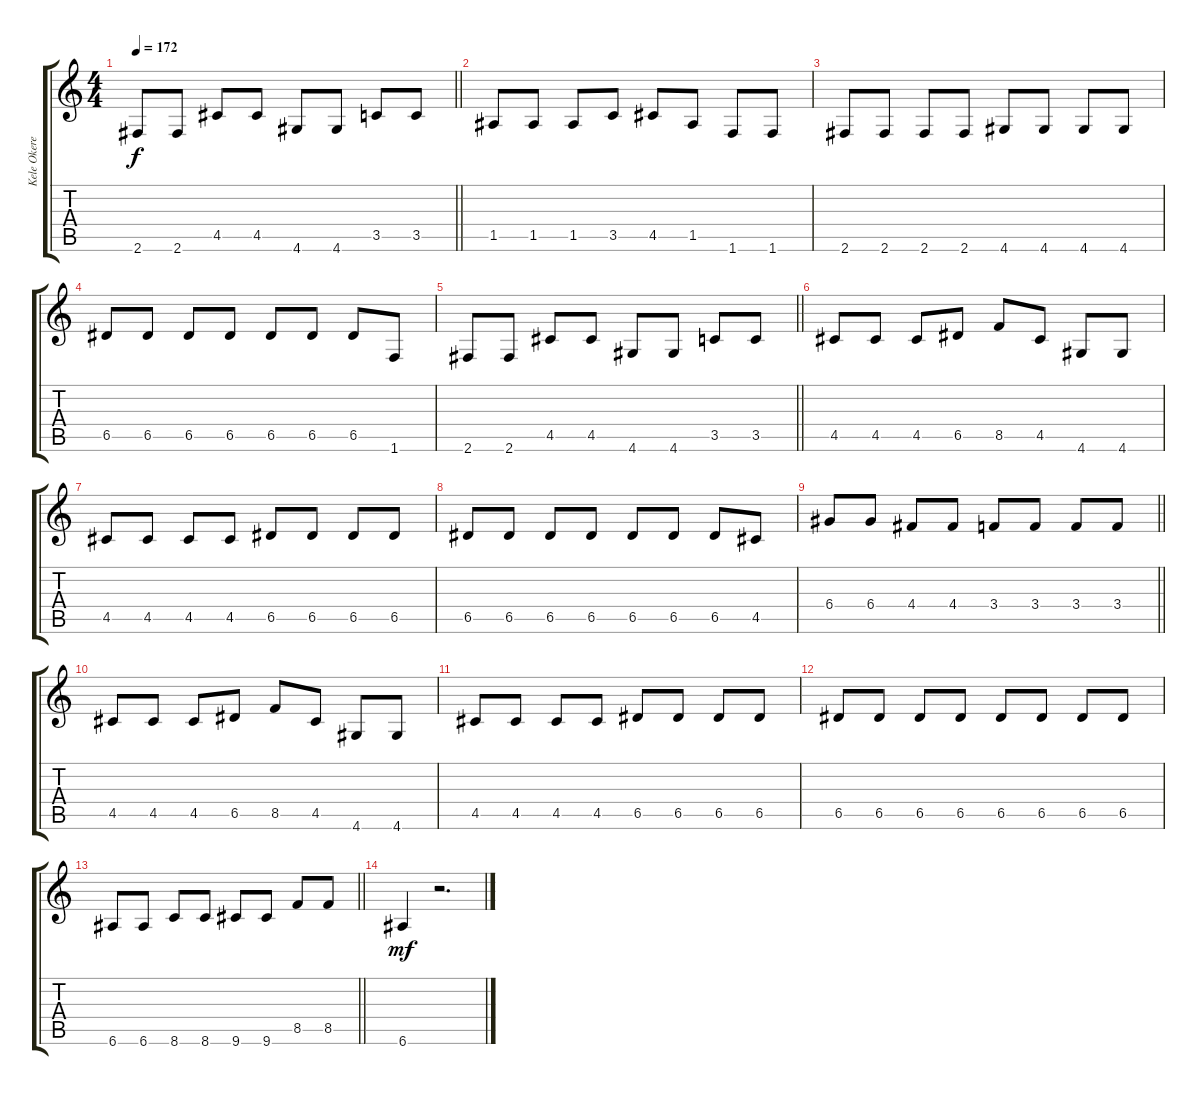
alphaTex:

\track ("Kele Okereke" "Kele Okere") {instrument acousticguitarsteel}
\staff {score tabs}
\tuning (E4 B3 G3 D3 A2 E2) {hide}
\ts (4 4)
\tempo 172
\clef g2
\barLineRight lightlight
\ks c
2.6.8{dy f} 2.6.8 4.5.8 4.5.8 4.6.8 4.6.8 3.5.8 3.5.8 |
1.5.8 1.5.8 1.5.8 3.5.8 4.5.8 1.5.8 1.6.8 1.6.8 |
2.6.8 2.6.8 2.6.8 2.6.8 4.6.8 4.6.8 4.6.8 4.6.8 |
6.5.8 6.5.8 6.5.8 6.5.8 6.5.8 6.5.8 6.5.8 1.6.8 |
\barLineRight lightlight
2.6.8 2.6.8 4.5.8 4.5.8 4.6.8 4.6.8 3.5.8 3.5.8 |
4.5.8 4.5.8 4.5.8 6.5.8 8.5.8 4.5.8 4.6.8 4.6.8 |
4.5.8 4.5.8 4.5.8 4.5.8 6.5.8 6.5.8 6.5.8 6.5.8 |
6.5.8 6.5.8 6.5.8 6.5.8 6.5.8 6.5.8 6.5.8 4.5.8 |
\barLineRight lightlight
6.4.8 6.4.8 4.4.8 4.4.8 3.4.8 3.4.8 3.4.8 3.4.8 |
4.5.8 4.5.8 4.5.8 6.5.8 8.5.8 4.5.8 4.6.8 4.6.8 |
4.5.8 4.5.8 4.5.8 4.5.8 6.5.8 6.5.8 6.5.8 6.5.8 |
6.5.8 6.5.8 6.5.8 6.5.8 6.5.8 6.5.8 6.5.8 6.5.8 |
\barLineRight lightlight
6.6.8 6.6.8 8.6.8 8.6.8 9.6.8 9.6.8 8.5.8 8.5.8 |
6.6.4{dy mf} r.2{d}
